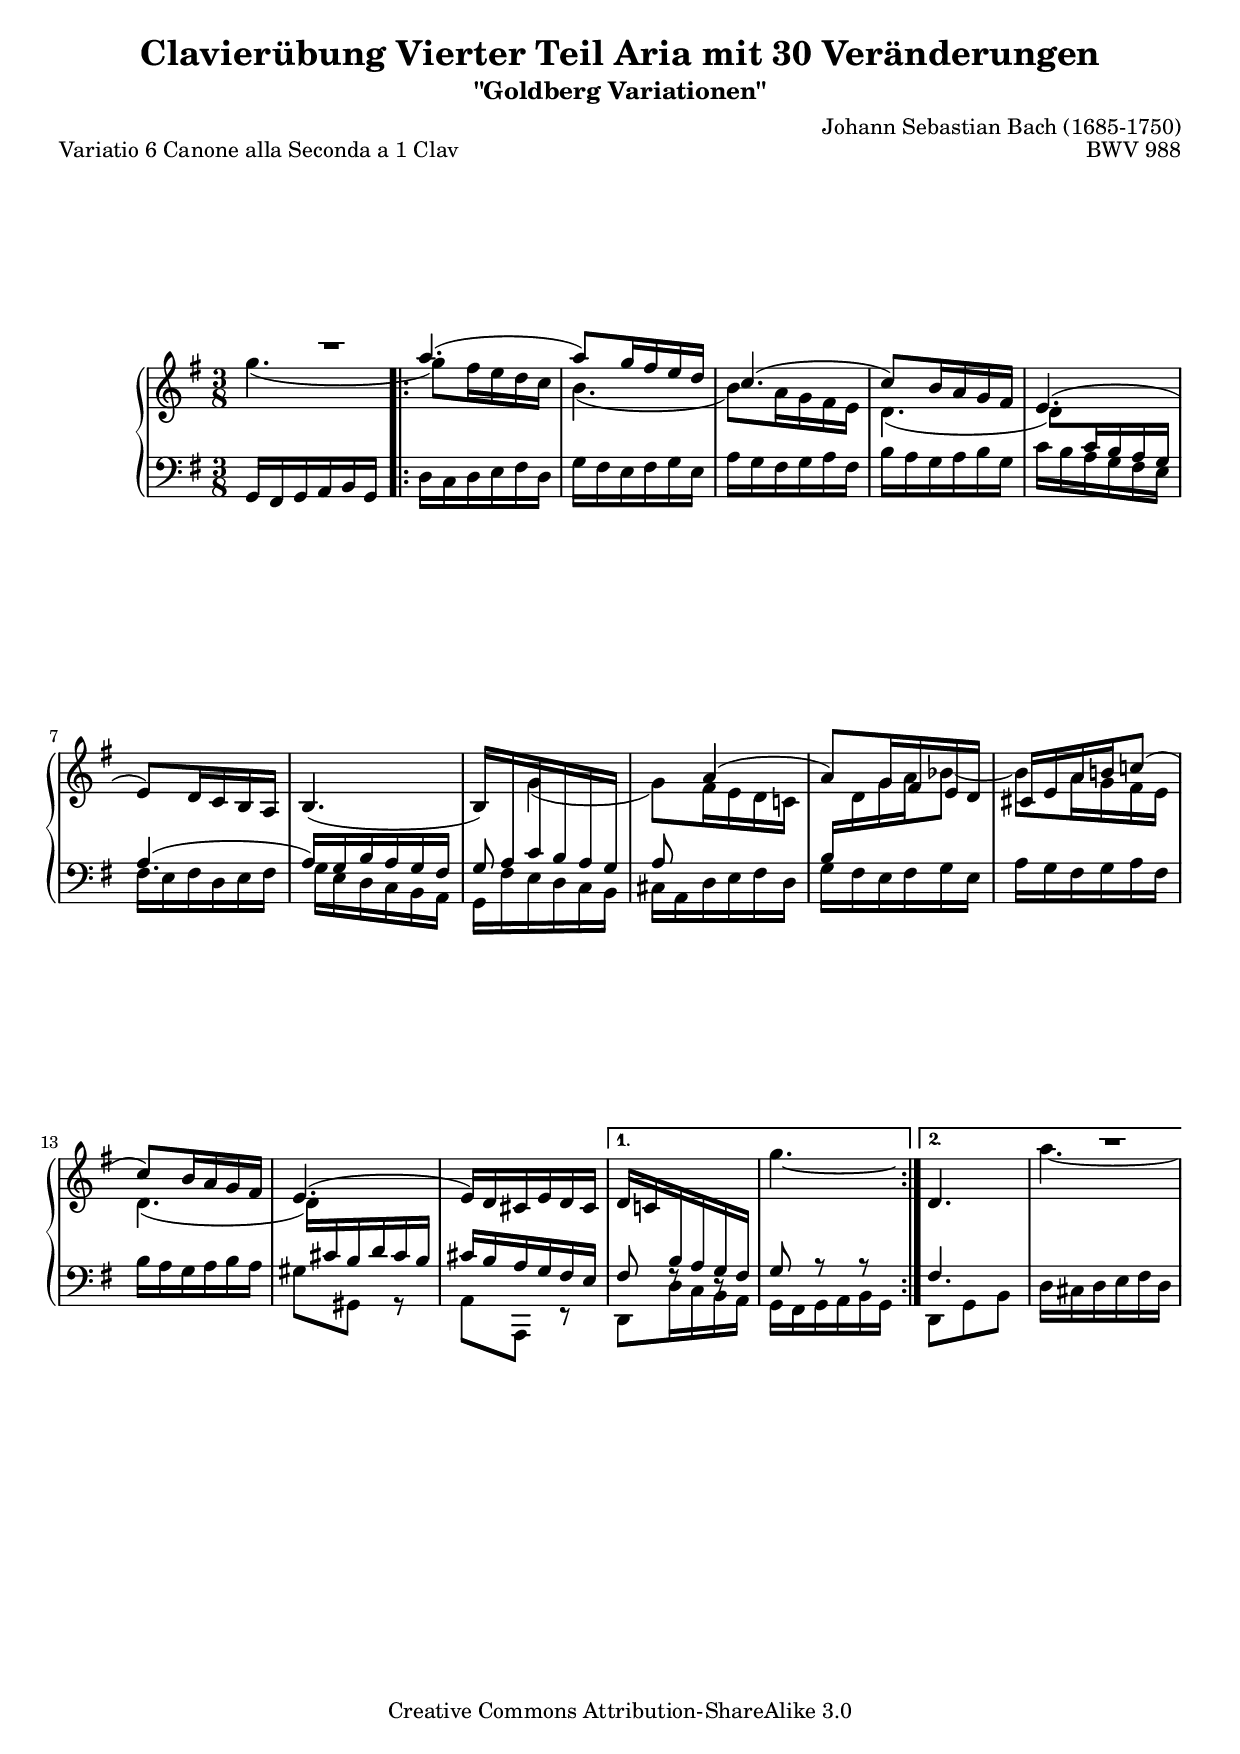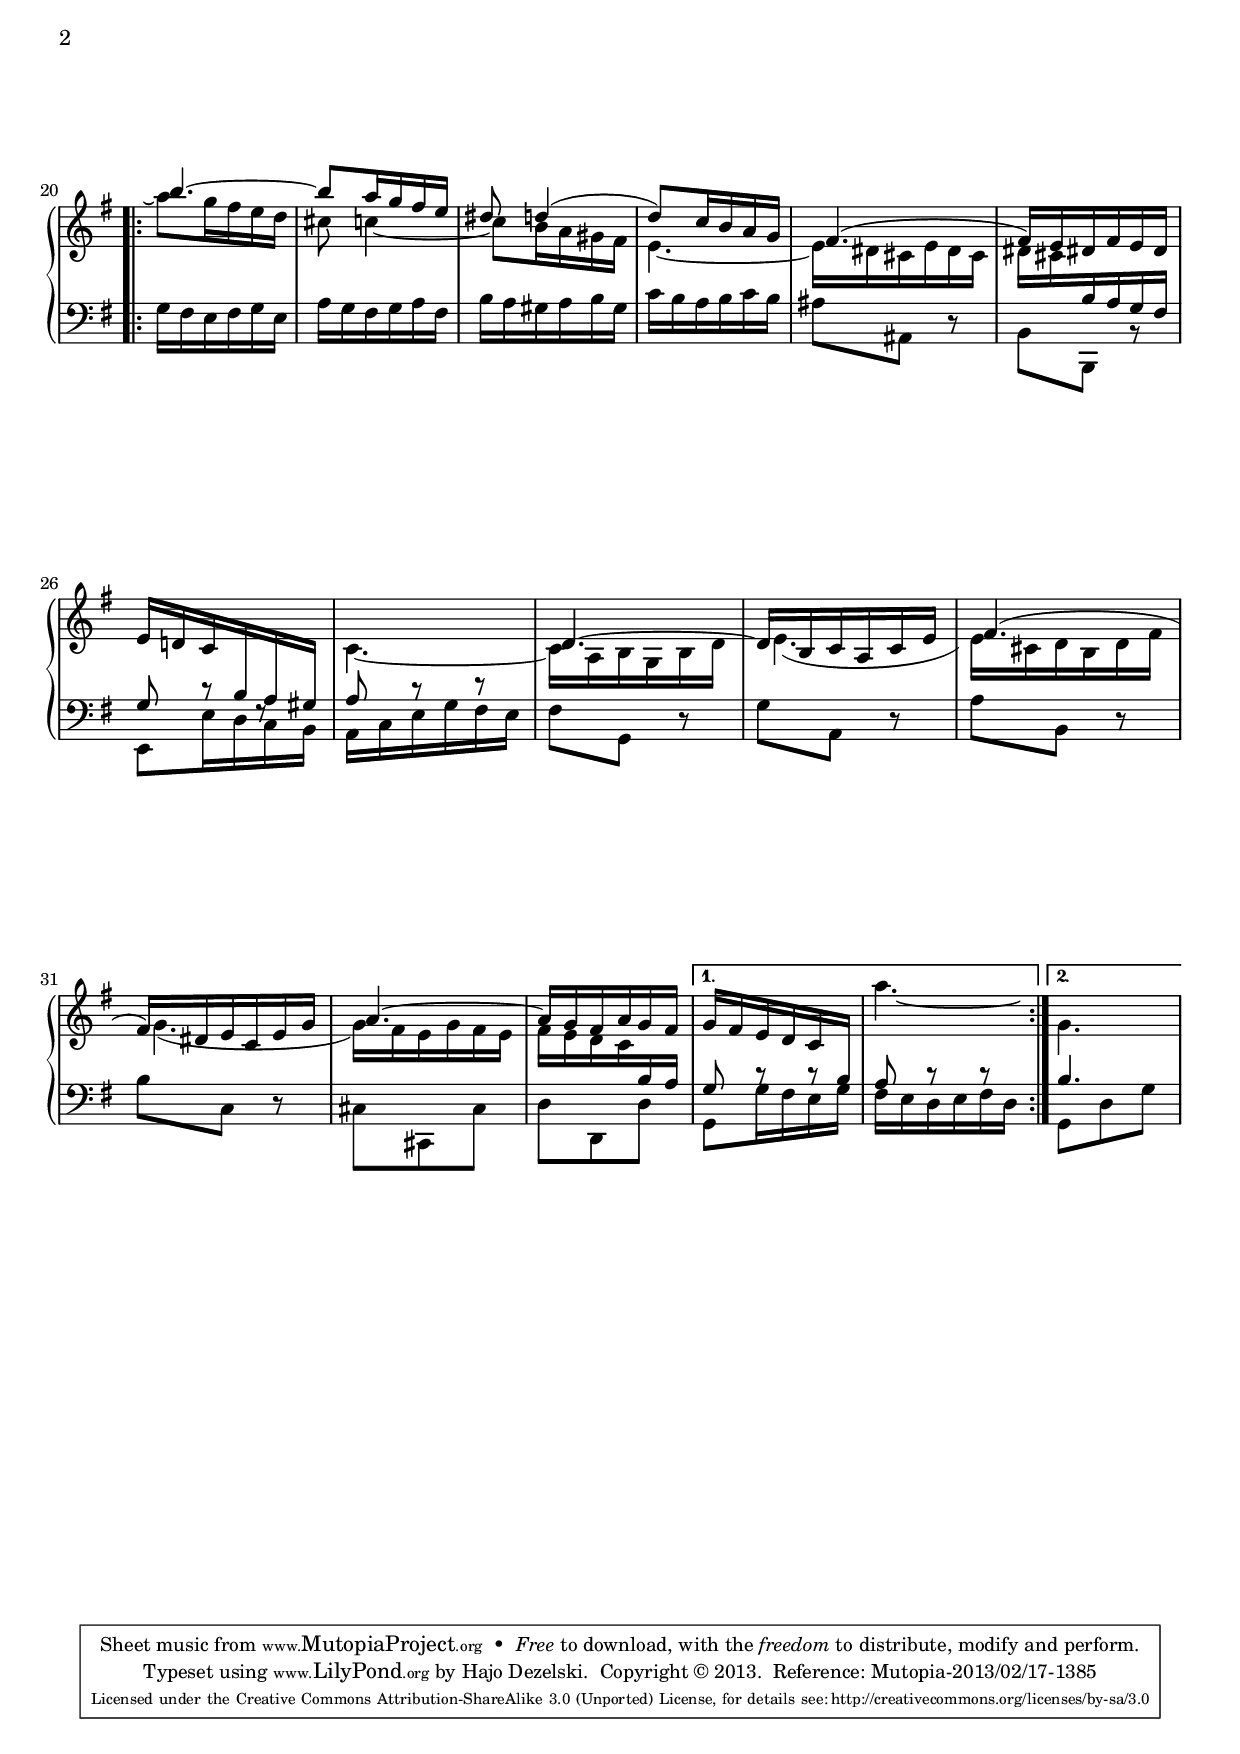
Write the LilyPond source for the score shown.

\version "2.16.1"

\paper {
	markup-system-spacing #'basic-distance = #25 %distance from header/title to 1st system
	top-system-spacing #'basic-distance = #20 %dist. from top to 1st system when no titles exist
	system-system-spacing #'basic-distance = #30  %fixed distance between systems
	ragged-bottom = ##t
	ragged-last-bottom = ##t
}

%#(set-default-paper-size "letter")

#(set-global-staff-size 19)

\header {
        title = "Clavierübung Vierter Teil Aria mit 30 Veränderungen"
        subtitle = "\"Goldberg Variationen\""
        piece = "Variatio 6 Canone alla Seconda a 1 Clav"
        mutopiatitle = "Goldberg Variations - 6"
        composer = "Johann Sebastian Bach (1685-1750)"
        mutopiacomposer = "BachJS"
        opus = "BWV 988"
        date = "1741"
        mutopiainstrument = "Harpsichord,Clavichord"
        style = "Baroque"
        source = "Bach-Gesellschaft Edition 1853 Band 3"
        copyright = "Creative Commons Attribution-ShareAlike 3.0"
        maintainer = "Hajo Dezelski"
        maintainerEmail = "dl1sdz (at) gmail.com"
	
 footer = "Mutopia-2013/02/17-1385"
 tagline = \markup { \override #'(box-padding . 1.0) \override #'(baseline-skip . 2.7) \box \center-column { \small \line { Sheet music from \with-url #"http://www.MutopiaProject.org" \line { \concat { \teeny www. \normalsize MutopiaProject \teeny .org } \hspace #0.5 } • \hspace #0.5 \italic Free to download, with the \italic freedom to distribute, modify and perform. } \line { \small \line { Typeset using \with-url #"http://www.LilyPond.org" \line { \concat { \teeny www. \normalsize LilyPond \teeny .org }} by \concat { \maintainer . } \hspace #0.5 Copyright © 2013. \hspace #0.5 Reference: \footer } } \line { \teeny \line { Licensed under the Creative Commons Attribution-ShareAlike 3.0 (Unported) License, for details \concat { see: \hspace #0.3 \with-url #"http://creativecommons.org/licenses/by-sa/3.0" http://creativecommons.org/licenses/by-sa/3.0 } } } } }
}

% Macros %%%%%%%%%%%%%%%%%%%%%%%%%%%%%%%%%%%%%%%%%%%%%%%%%%%%

staffUpper = {\change Staff = upper \stemDown}
staffLower = {\change Staff = lower \stemUp}


extendLaissezVibrer = #(define-music-function (parser location further) (number?) 
#{
   \once \override LaissezVibrerTie  #'X-extent = #'(0 . 0)
   \once \override LaissezVibrerTie  #'details #'note-head-gap = #(/ further -2)
   \once \override LaissezVibrerTie  #'extra-offset = #(cons (/ further 2) -0.8)
#})

%%%%%%%%%%%%%%%%%%%%%%%%%%%%%%%%%%%%%%%%%%%%%%%%%%%%%%%%%%

sopranoOne =   \relative a'' {
    \once \override Voice.Rest #'extra-offset = #'(7.9 . 0 ) r1*3/8 | % 1
    \repeat volta 2 { %begin repeated section
    \stemUp
        
    a4. ( | % 2
    a8 ) [ g16 fis e d ] | % 3
    c4. ( | % 4
    c8 ) [ b16 a g fis ] | % 5
    e4. ( | % 6
    e8 ) [ d16 c b a ] | % 7
    b4._( | % 8
    b16 ) [ \staffLower a c b a g ] |  % 9
    a8 \staffUpper \stemUp a'4 (  | % 10
    a8 ) [ g16 fis e d ] | % 11
    cis16 [ e a b c!8 ( ] | % 12
    c8 ) [ b16 a g fis ] | % 13
    e4. ( | % 14
    e16 ) [ d cis e d cis ] | % 15
    }  %end of repeated section
    \alternative {
	    {d16 [ c! \staffLower b a g fis ] | % 16
	    \staffUpper \extendLaissezVibrer #9 g''4._\laissezVibrer}% 17
	    { \stemNeutral d,4. \once \override Voice.Rest #'extra-offset = #'(6.6 . 0.0 ) a''1*3/8\rest}
    } %end of alternative
    \pageBreak
    \repeat volta 2 { %begin repeated section
    \stemUp b4. ~ | % 18
    b8 [ a16 g16 fis16 e16 ] | % 19
    dis8 d4 ( | % 20
    d8 ) [ c16 b16 a16 g16 ] | % 21
    fis4. ( | % 22
    fis16 ) [ e16 dis!16 fis16 e16 dis16 ] | % 23
    \break
    e16 [ d!16 c16 \staffLower b16 a16 gis16 ] | % 24
    a8 r8 r8 | % 25
    \staffUpper \stemNeutral d4. ~ | % 26
    d16 ^[ b16 c16 a16 c16 e16 ] | % 27
    \stemNeutral fis4. ( | % 28
    fis16_) [ dis16 e16 c16 e16 g16 ] | % 29
    a4. ~ | % 30
    a16 [ g16 fis16 a16 g16 fis16 ] | % 31
    } %end repeated section
    \alternative {
	  {g16^[ fis16 e16 d16 c16 \staffLower b16 ] | % 32
	   a8 c8\rest c8\rest } %33
	  { b4.}
    } %end alternative
}

sopranoTwo =   \relative a'' {
	 g4. ( | % 1
    \repeat volta 2 { %begin repeated section
   	    
    \stemDown
    g8 ) [ fis16 e16 d16 c16 ] | % 2
    b4. ( | % 3
    b8 ) [ a16 g16 fis16 e16 ] | % 4
    d4. ( | % 5
    \once \override Beam #'positions = #'(-3.8 . -3.8)
    d8 ) [ \staffLower c16 b16 a16 g16 ] | % 6
    a4.^( | % 7
    a16 ) [ g16 b16 a16 g16 fis16 ] | % 8
    g8 \staffUpper g'4 ( | % 9
    g8 ) [ fis16 e16 d16 c!16 ] | % 10
    \staffLower b16 [ \staffUpper d16 g16 a16 bes8 ~ ] | % 11
    bes8 [ a16 g16 fis16 e16 ] | % 12
    d4. ( | % 13
    d16 ) [ \staffLower cis16 b16 d16 cis16 b16 ] | % 14
    cis16 [ b16 a16 g16 fis16 e16 ] | % 15
    } %end of repeated section
    \alternative {
	    { fis8 f8\rest d8\rest | % 16
	    g8 a8\rest a8\rest}
	    { fis4. | \staffUpper a''4.~}
    }
     
    \repeat volta 2 { %begin repeated section
    a8 [ g16 fis16 e16 d16 ] | % 18
    cis8 c4 ~ | % 19
    c8 [ b16 a16 gis16 fis16 ] | % 20
    e4. ~ | % 21
    e16 [ dis16 cis16 e16 dis16 cis16 ] | % 22
    dis16 [ cis16 \staffLower b16 a16 g16 fis16 ] | % 23
    g8 \staffLower c8\rest \once \override Voice.Rest #'extra-offset = #'(-0.8 . 0.3 ) e,8\rest | % 24
    \staffUpper c'4. ~ | % 25
    c16 [ a16 b16 g16 b16 d16 ] | % 26
    \once \override Tie #'control-points = #'( ( 0.8759 . -3.6791) ( 3.3287 . -5.6062) ( 15.942 . -5.4311) ( 18.746 . -2.8907) )
    e4. ~ | % 27
    e16  [ cis16 d16 b16 d16 fis16 ] | % 28
    \break
    g4. ( | % 29
    g16 ) [ fis16 e16 g16 fis16 e16 ] | % 30
    \once \override Beam #'positions = #'(-5 . -5)
    fis16 [ e16 d16 c16 \staffLower b16 a16 ] | % 31
    } %end repeated section
    \alternative {
	    {g8 c8\rest c8\rest | % 32
	    \staffUpper \extendLaissezVibrer #11 a''4.\laissezVibrer } % 33
	    { g,4. }
    } %end alternative
}

soprano = << \sopranoOne \\ \sopranoTwo>>

%%
%% Bass Clef
%% 

bass = \relative g, {
    g16 [ fis g a b g ] | %1
    \repeat volta 2 { %begin repeated section
    d'16 [ c d e fis d ] | % 2
    g16 [ fis e fis g e ] | % 3
    a16 [ g fis g a fis ] | % 4
    b16 [ a g a b g ] | % 5
    c16 [ b a g fis e ] | % 6
    fis16 [ e fis d e fis ] | % 7
    g16_[ e d c b a ] | % 8
    g16_[ fis' e d c b ] | % 9
    cis16_[ a d e fis d ] | % 10
    g16 [ fis e fis g e ] | % 11
    a16 [ g fis g a fis ] | % 12
    b16 [ a g a b a ] | % 13
    gis8_[ gis, ] g8\rest | % 14
    a8_[ a, ] e'8\rest | % 15
    } %end of repeated section
    \alternative {
	    {d8_[ d'16 c b a ] | % 16
	    g_[ fis g a b g ] } % 17
	    { d8_[ g b ] | % 16
	    d16 cis d e fis d } %17 
    } %end of repeated alternative
  
    \repeat volta 2 { %begin repeated section
     g16 [ fis e fis g e ] | % 18
    a16 [ g fis g a fis ] | % 19
    b16 [ a gis a b gis ] | % 20
    c16 [ b a b c b ] | % 21
    ais8 [ ais,8 ] r8 | % 22
    b8_[ b,8 ] r8 | % 23
    e8_[ e'16 d c b ] |  %24
    a16 [ c e g fis e ] | % 25
    fis8_[ g,8 ] r8 | % 26
    g'8 [ a,8 ] r8 | % 27
    a'8 [ b,8 ] r8 | % 28
    b'8 [ c,8 ] r8 | % 29
    cis8_[ cis,8 cis'8 ] | % 30
    d8_[  d,8  d'8 ] | % 31
    } %end repeated section
    \alternative {
	    {g,8_[ g'16 fis e g ] | % 32
	    fis16 [ e d e fis d ]} % 33
	    { g,8_[ d' g ] }
	    }
}


%% Merge score - Piano staff in key of G Major, 12/8 time.

\score {
    \context PianoStaff <<
        \set PianoStaff.midiInstrument = "harpsichord"
        \context Staff = "upper" { \clef "treble" \key g \major \time 3/8 << \soprano >>  }
        \context Staff = "lower"  { \clef "bass" \key g \major \time 3/8 \bass }
    >>
    \layout{ }
    \midi { }

}
